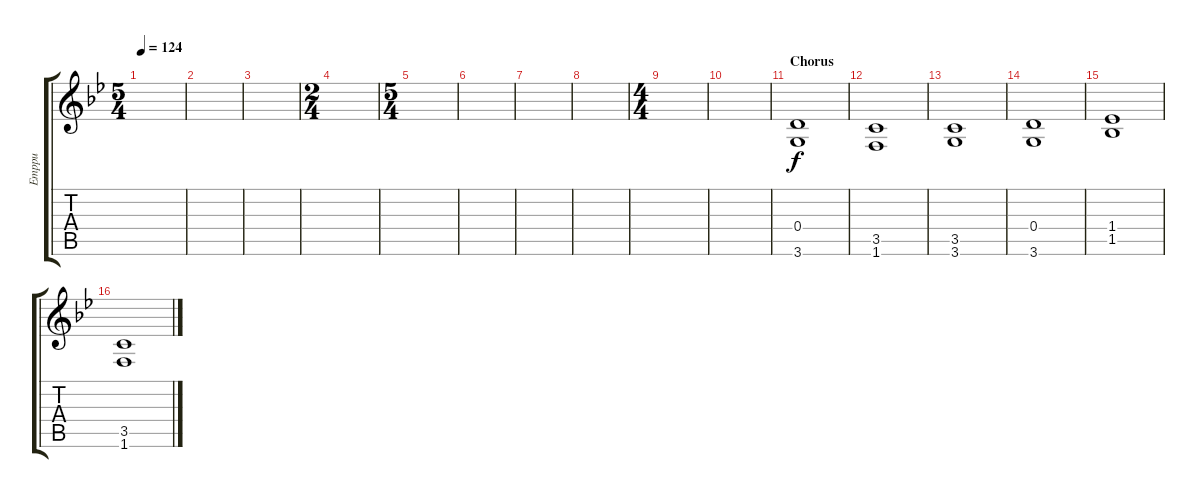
\track ("Emppu" "Emppu") {instrument distortionguitar}
\staff {score tabs}
\tuning (E4 B3 G3 D3 A2 E2) {hide}
\ts (5 4)
\tempo 124
\clef g2
\ks bb
|
|
|
\ts (2 4)
|
\ts (5 4)
|
|
|
|
\ts (4 4)
|
|
\section ("" "Chorus")
(0.4 3.6).1 |
(3.5 1.6).1 |
(3.5 3.6).1 |
(0.4 3.6).1 |
(1.4 1.5).1 |
(3.5 1.6).1
